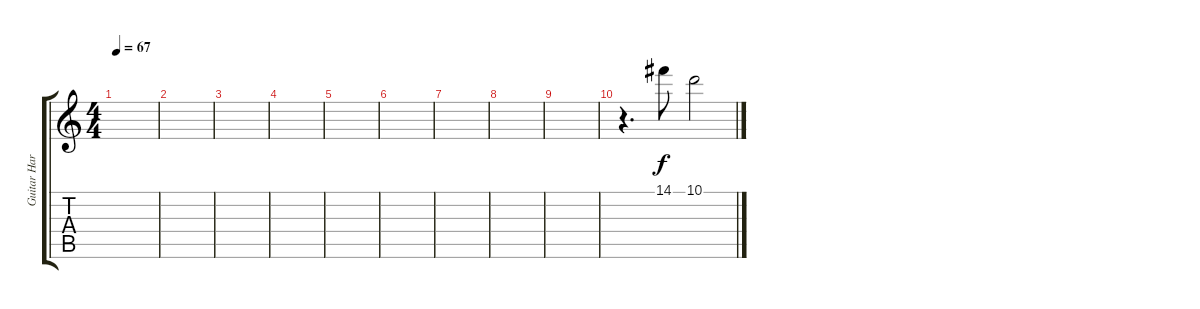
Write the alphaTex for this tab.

\track ("Guitar Harmonics" "Guitar Har") {instrument guitarharmonics}
\staff {score tabs}
\tuning (E4 B3 G3 D3 A2 E2) {hide}
\ts (4 4)
\tempo 67
\clef g2
\ks c
|
|
|
|
|
|
|
|
|
r.4{d} 14.1.8 10.1.2
